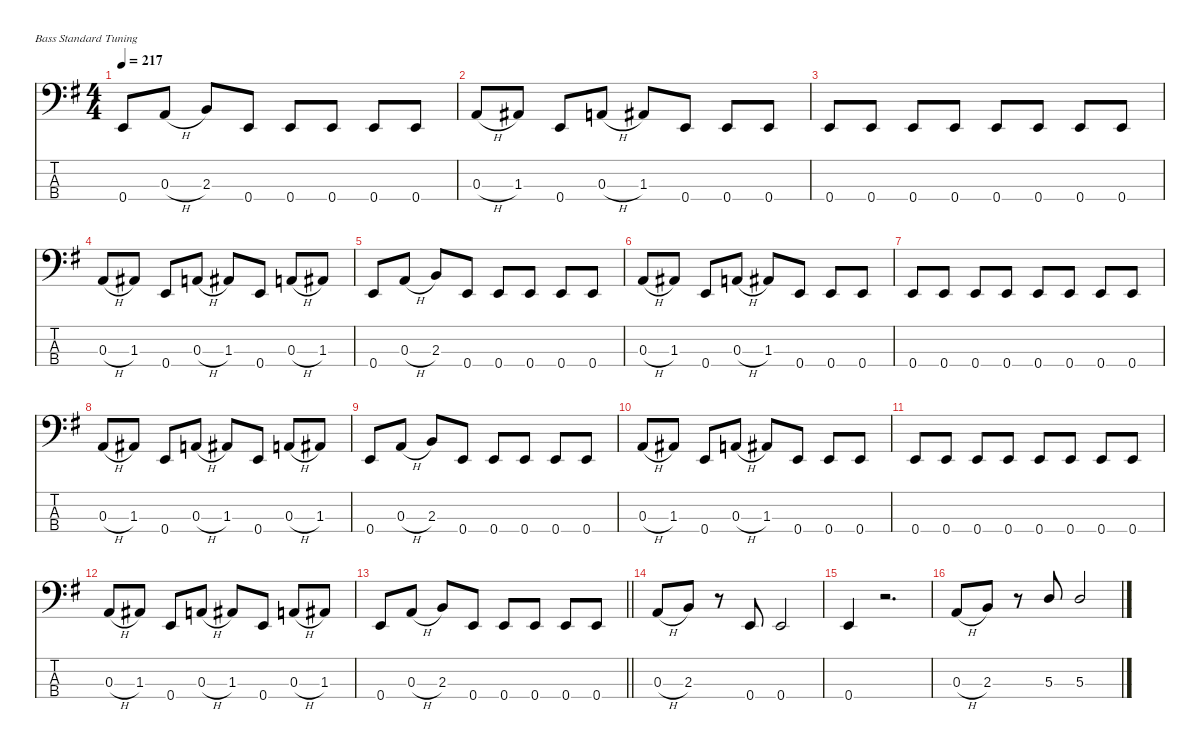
\defaultSystemsLayout 4
\hideDynamics
\bracketExtendMode nobrackets
\singleTrackTrackNamePolicy hidden
\multiTrackTrackNamePolicy hidden
\firstSystemTrackNameMode fullname
\firstSystemTrackNameOrientation horizontal
\otherSystemsTrackNameOrientation horizontal
\track ("Cliff Burton" "el.bs.") {defaultSystemsLayout 8 instrument electricbassfinger}
\staff {score tabs}
\tuning (G2 D2 A1 E1)
\ts (4 4)
\tempo 217
\clef f4
\ks eminor
0.4{acc forcenatural}.8{dy mf beam Up} 0.3{h acc forcenatural}.8{dy f beam Up} 2.3{acc forcenatural}.8{beam Up} 0.4{acc forcenatural}.8{beam Up} 0.4{acc forcenatural}.8{beam Up} 0.4{acc forcenatural}.8{beam Up} 0.4{acc forcenatural}.8{beam Up} 0.4{acc forcenatural}.8{beam Up} |
0.3{h acc forcenatural}.8{beam Up} 1.3{acc #}.8{beam Up} 0.4{acc forcenatural}.8{dy mf beam Up} 0.3{h acc forcenatural}.8{dy f beam Up} 1.3{acc #}.8{beam Up} 0.4{acc forcenatural}.8{beam Up} 0.4{acc forcenatural}.8{beam Up} 0.4{acc forcenatural}.8{beam Up} |
0.4{acc forcenatural}.8{beam Up} 0.4{acc forcenatural}.8{beam Up} 0.4{acc forcenatural}.8{beam Up} 0.4{acc forcenatural}.8{beam Up} 0.4{acc forcenatural}.8{beam Up} 0.4{acc forcenatural}.8{beam Up} 0.4{acc forcenatural}.8{beam Up} 0.4{acc forcenatural}.8{beam Up} |
0.3{h acc forcenatural}.8{beam Up} 1.3{acc #}.8{beam Up} 0.4{acc forcenatural}.8{dy mf beam Up} 0.3{h acc forcenatural}.8{dy f beam Up} 1.3{acc #}.8{beam Up} 0.4{acc forcenatural}.8{dy mf beam Up} 0.3{h acc forcenatural}.8{dy f beam Up} 1.3{acc #}.8{beam Up} |
0.4{acc forcenatural}.8{dy mf beam Up} 0.3{h acc forcenatural}.8{dy f beam Up} 2.3{acc forcenatural}.8{beam Up} 0.4{acc forcenatural}.8{beam Up} 0.4{acc forcenatural}.8{beam Up} 0.4{acc forcenatural}.8{beam Up} 0.4{acc forcenatural}.8{beam Up} 0.4{acc forcenatural}.8{beam Up} |
0.3{h acc forcenatural}.8{beam Up} 1.3{acc #}.8{beam Up} 0.4{acc forcenatural}.8{dy mf beam Up} 0.3{h acc forcenatural}.8{dy f beam Up} 1.3{acc #}.8{beam Up} 0.4{acc forcenatural}.8{beam Up} 0.4{acc forcenatural}.8{beam Up} 0.4{acc forcenatural}.8{beam Up} |
0.4{acc forcenatural}.8{beam Up} 0.4{acc forcenatural}.8{beam Up} 0.4{acc forcenatural}.8{beam Up} 0.4{acc forcenatural}.8{beam Up} 0.4{acc forcenatural}.8{beam Up} 0.4{acc forcenatural}.8{beam Up} 0.4{acc forcenatural}.8{beam Up} 0.4{acc forcenatural}.8{beam Up} |
0.3{h acc forcenatural}.8{beam Up} 1.3{acc #}.8{beam Up} 0.4{acc forcenatural}.8{dy mf beam Up} 0.3{h acc forcenatural}.8{dy f beam Up} 1.3{acc #}.8{beam Up} 0.4{acc forcenatural}.8{dy mf beam Up} 0.3{h acc forcenatural}.8{dy f beam Up} 1.3{acc #}.8{beam Up} |
0.4{acc forcenatural}.8{dy mf beam Up} 0.3{h acc forcenatural}.8{dy f beam Up} 2.3{acc forcenatural}.8{beam Up} 0.4{acc forcenatural}.8{beam Up} 0.4{acc forcenatural}.8{beam Up} 0.4{acc forcenatural}.8{beam Up} 0.4{acc forcenatural}.8{beam Up} 0.4{acc forcenatural}.8{beam Up} |
0.3{h acc forcenatural}.8{beam Up} 1.3{acc #}.8{beam Up} 0.4{acc forcenatural}.8{dy mf beam Up} 0.3{h acc forcenatural}.8{dy f beam Up} 1.3{acc #}.8{beam Up} 0.4{acc forcenatural}.8{beam Up} 0.4{acc forcenatural}.8{beam Up} 0.4{acc forcenatural}.8{beam Up} |
0.4{acc forcenatural}.8{beam Up} 0.4{acc forcenatural}.8{beam Up} 0.4{acc forcenatural}.8{beam Up} 0.4{acc forcenatural}.8{beam Up} 0.4{acc forcenatural}.8{beam Up} 0.4{acc forcenatural}.8{beam Up} 0.4{acc forcenatural}.8{beam Up} 0.4{acc forcenatural}.8{beam Up} |
0.3{h acc forcenatural}.8{beam Up} 1.3{acc #}.8{beam Up} 0.4{acc forcenatural}.8{dy mf beam Up} 0.3{h acc forcenatural}.8{dy f beam Up} 1.3{acc #}.8{beam Up} 0.4{acc forcenatural}.8{dy mf beam Up} 0.3{h acc forcenatural}.8{dy f beam Up} 1.3{acc #}.8{beam Up} |
\barLineRight lightlight
0.4{acc forcenatural}.8{dy mf beam Up} 0.3{h acc forcenatural}.8{dy f beam Up} 2.3{acc forcenatural}.8{beam Up} 0.4{acc forcenatural}.8{beam Up} 0.4{acc forcenatural}.8{beam Up} 0.4{acc forcenatural}.8{beam Up} 0.4{acc forcenatural}.8{beam Up} 0.4{acc forcenatural}.8{beam Up} |
0.3{h acc forcenatural}.8{beam Up} 2.3{acc forcenatural}.8{beam Up} r.8{beam Up} 0.4{acc forcenatural}.8{beam Up} 0.4{acc forcenatural}.2{beam Up} |
0.4{acc forcenatural}.4{beam Up} r.2{d beam Up} |
0.3{h acc forcenatural}.8{beam Up} 2.3{acc forcenatural}.8{beam Up} r.8{beam Up} 5.3{acc forcenatural}.8{beam Up} 5.3{acc forcenatural}.2{beam Up}
